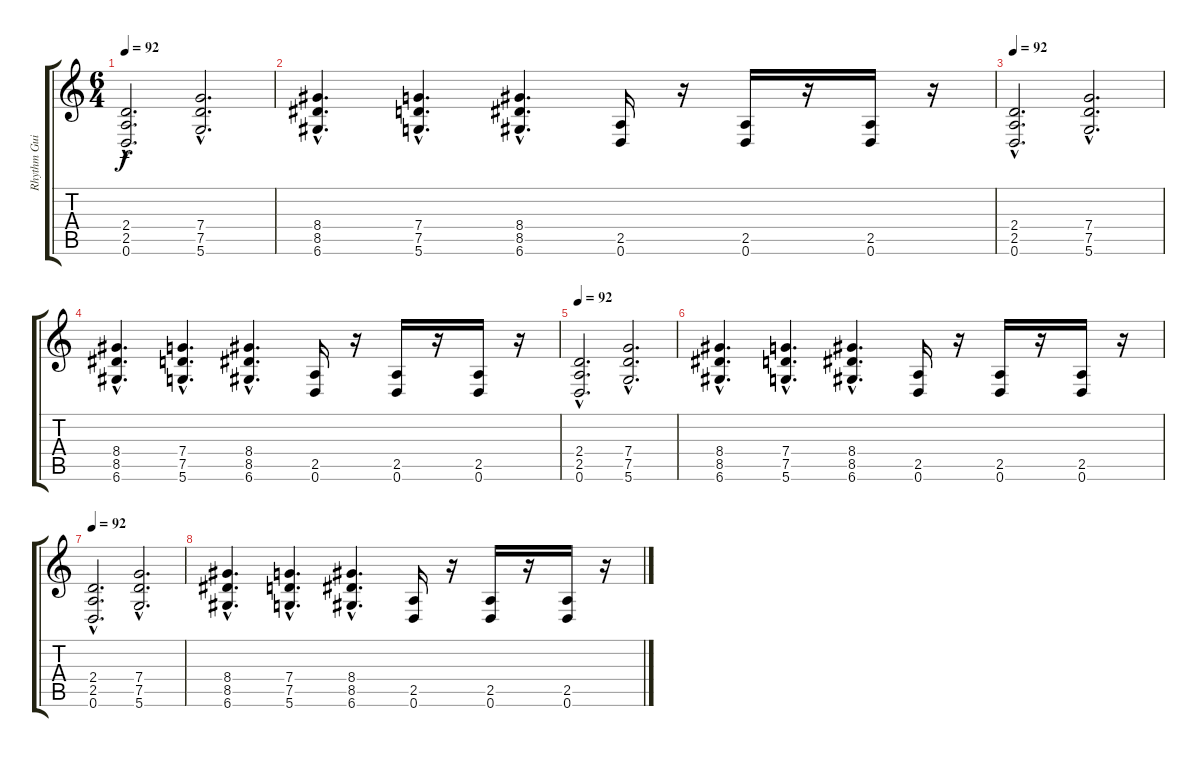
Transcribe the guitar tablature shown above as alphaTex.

\track ("Rhythm Guitar (Hakan)" "Rhythm Gui") {instrument distortionguitar}
\staff {score tabs}
\tuning (D4 A3 F3 C3 G2 D2) {hide}
\ts (6 4)
\tempo 92
\clef g2
\ks c
(2.4{hac} 2.5{hac} 0.6{hac}).2{d dy f} (7.4{hac} 7.5{hac} 5.6{hac}).2{d} |
(8.4{hac} 8.5{hac} 6.6{hac}).4{d} (7.4{hac} 7.5{hac} 5.6{hac}).4{d} (8.4{hac} 8.5{hac} 6.6{hac}).4{d} (2.5 0.6).16 r.16 (2.5 0.6).16 r.16 (2.5 0.6).16 r.16 |
\tempo 92
(2.4{hac} 2.5{hac} 0.6{hac}).2{d} (7.4{hac} 7.5{hac} 5.6{hac}).2{d} |
(8.4{hac} 8.5{hac} 6.6{hac}).4{d} (7.4{hac} 7.5{hac} 5.6{hac}).4{d} (8.4{hac} 8.5{hac} 6.6{hac}).4{d} (2.5 0.6).16 r.16 (2.5 0.6).16 r.16 (2.5 0.6).16 r.16 |
\tempo 92
(2.4{hac} 2.5{hac} 0.6{hac}).2{d} (7.4{hac} 7.5{hac} 5.6{hac}).2{d} |
(8.4{hac} 8.5{hac} 6.6{hac}).4{d} (7.4{hac} 7.5{hac} 5.6{hac}).4{d} (8.4{hac} 8.5{hac} 6.6{hac}).4{d} (2.5 0.6).16 r.16 (2.5 0.6).16 r.16 (2.5 0.6).16 r.16 |
\tempo 92
(2.4{hac} 2.5{hac} 0.6{hac}).2{d} (7.4{hac} 7.5{hac} 5.6{hac}).2{d} |
(8.4{hac} 8.5{hac} 6.6{hac}).4{d} (7.4{hac} 7.5{hac} 5.6{hac}).4{d} (8.4{hac} 8.5{hac} 6.6{hac}).4{d} (2.5 0.6).16 r.16 (2.5 0.6).16 r.16 (2.5 0.6).16 r.16
